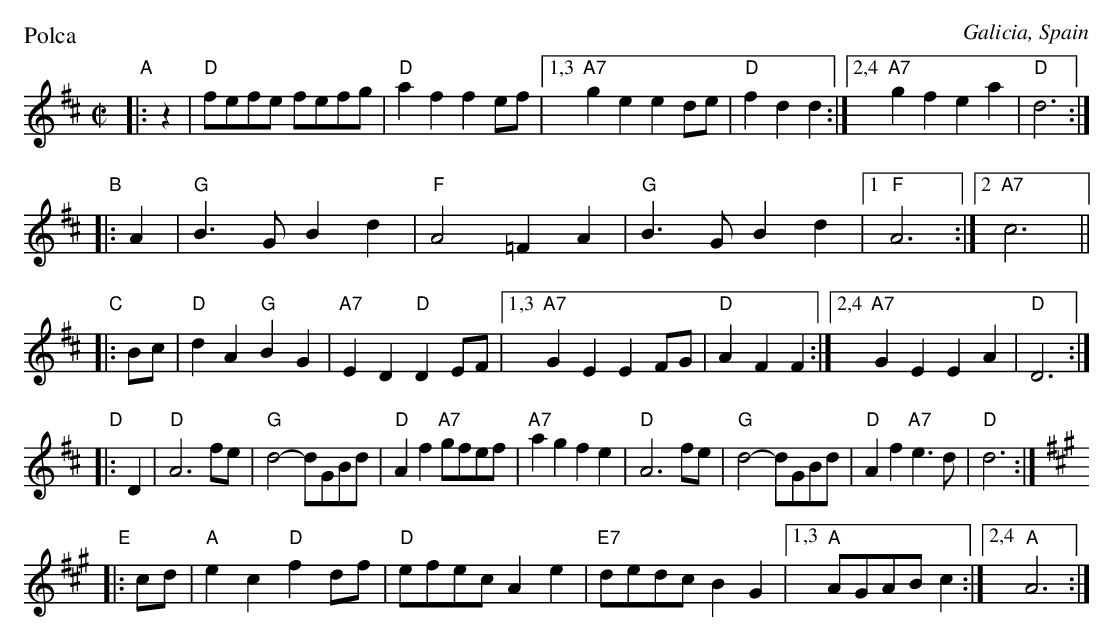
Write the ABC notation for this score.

X:1
P: Polca
O: Galicia, Spain
M: C|
L: 1/8
K: D
"A"\
|: z2 \
| "D"fefe fefg | "D"a2f2 f2ef |1,3 "A7"g2e2 e2de | "D"f2d2 d2 :|2,4 "A7"g2f2 e2a2 | "D"d6 :|
"B"\
|: A2 | "G"B3G B2d2 | "F"A4 =F2A2 | "G"B3G B2d2 |1 "F"A6 :|2 "A7"c6 ||
"C"\
|: Bc | "D"d2A2 "G"B2G2 | "A7"E2D2 "D"D2EF |1,3 "A7"G2E2 E2FG | "D"A2F2 F2 :|2,4 "A7"G2E2 E2A2 | "D"D6 :|
"D"\
|: D2 \
| "D"A6 fe | "G"d4- dGBd | "D"A2f2 "A7"gfef | "A7"a2g2 f2e2 \
| "D"A6 fe | "G"d4- dGBd | "D"A2f2 "A7"e3d | "D"d6 :|
K: A
"E"\
|: cd | "A"e2c2 "D"f2df | "D"efec A2e2 | "E7"dedc B2G2 |1,3 "A"AGAB c2 :|2,4 "A"A6 :|
